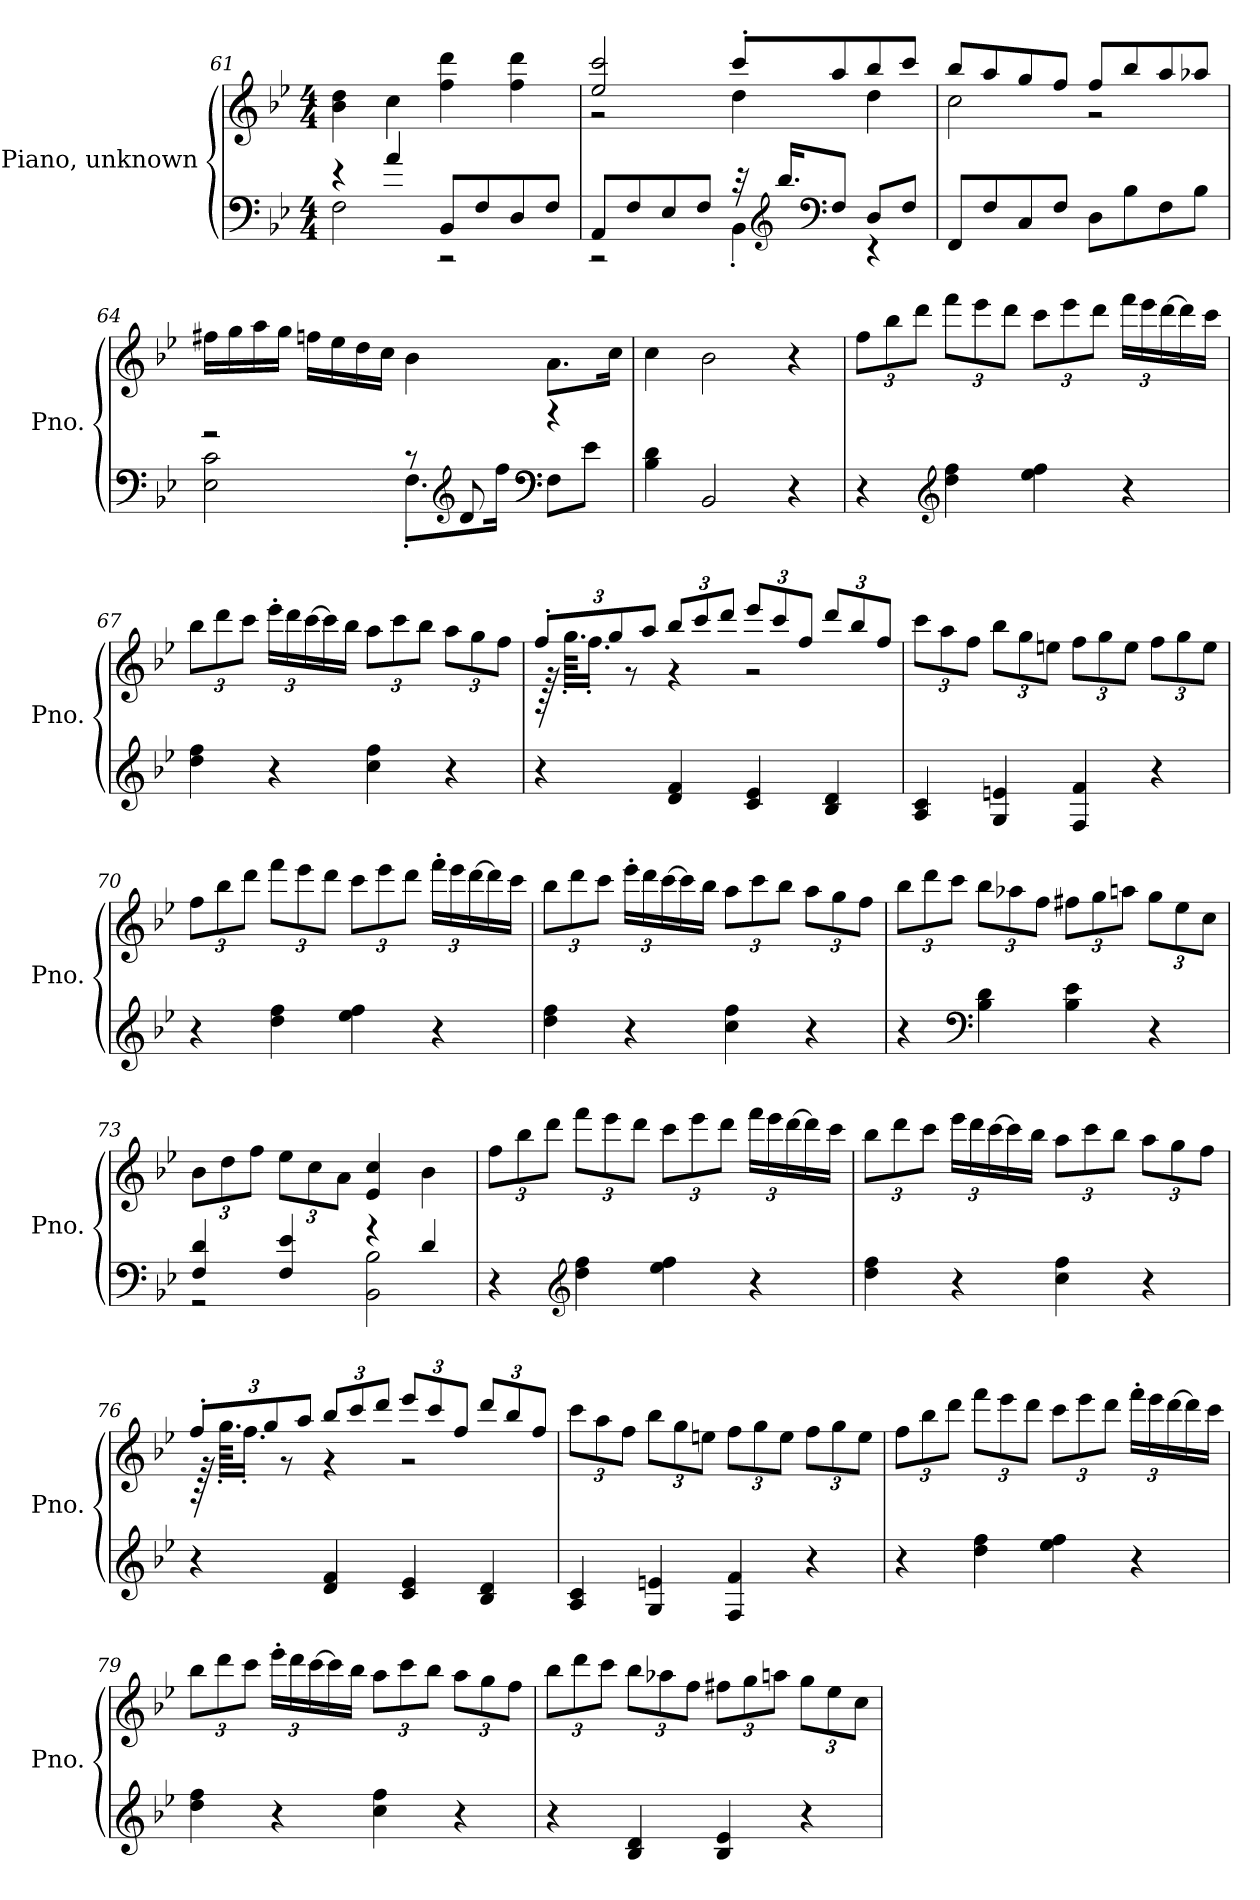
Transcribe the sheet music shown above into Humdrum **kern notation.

**kern	**kern
*part1	*part1
*staff2	*staff1
*I"Piano, unknown	*
*I'Pno.	*
*clefF4	*clefG2
*k[b-e-]	*k[b-e-]
*M4/4	*M4/4
=61	=61
*^	*
4r	2F\	4b-\ 4dd\
4a/	.	4cc\
8BB-/L	2r	4ff\ 4ddd\
8F/	.	.
8D/	.	4ff\ 4ddd\
8F/J	.	.
=62	=62	=62
*	*	*^
8AA/L	2r	2ee-/ 2ccc/	2r
8F/	.	.	.
8E-/	.	.	.
8F/J	.	.	.
32r	4BB-'\	8ccc'/L	4dd\
*clefG2	*	*	*
16.bb-/KL	.	.	.
*clefF4	*	*	*
8F/J	.	8aa/	.
8D/L	4r	8bb-/	4dd\
8F/J	.	8ccc/J	.
*v	*v	*	*
!!LO:LB:g=z	!!
=63	=63	=63
8FF/L	8bb-/L	2cc\
8F/	8aa/	.
8C/	8gg/	.
8F/J	8ff/J	.
8D\L	8ff/L	2r
8B-\	8bb-/	.
8F\	8aa/	.
8B-\J	8aa-X/J	.
*	*v	*v
=64	=64
*^	*
2r	2E-\ 2c\	16ff#X\LL
.	.	16gg\
.	.	16aa\
.	.	16gg\JJ
.	.	16ffn\LL
.	.	16ee-\
.	.	16dd\
.	.	16cc\JJ
8r	8.F'\L	4b-\
*clefG2	*	*
8d/	.	.
.	16ff\Jk	.
*clefF4	*	*
4r	8F\L	8.a\L
.	8e-\J	.
.	.	16cc\Jk
*v	*v	*
=65	=65
4B-\ 4d\	4cc\
2BB-/	2b-\
4r	4r
!!LO:PB:g=z
=66	=66
*	*Xbrackettup
4r	12ff\L
.	12bb-\
.	12ddd\J
*clefG2	*
4dd\ 4ff\	12fff\L
.	12eee-\
.	12ddd\J
4ee-\ 4ff\	12ccc\L
.	12eee-\
.	12ddd\J
4r	24fff\LL
.	24eee-\
.	[24ddd\
.	16ddd\]
.	16ccc\JJ
=67	=67
4dd\ 4ff\	12bb-\L
.	12ddd\
.	12ccc\J
4r	24eee-'\LL
.	24ddd\
.	[24ccc\
.	16ccc\]
.	16bb-\JJ
4cc\ 4ff\	12aa\L
.	12ccc\
.	12bb-\J
4r	12aa\L
.	12gg\
.	12ff\J
!!LO:LB:g=z
=68	=68
*	*^
4r	12ff'/L	128r
.	.	64.gg'\KKLL
.	.	16.ff'\JJ
.	12gg/	.
.	.	8r
.	12aa/J	.
4d/ 4f/	12bb-/L	4r
.	12ccc/	.
.	12ddd/J	.
4c/ 4e-/	12eee-/L	2r
.	12ccc/	.
.	12ff/J	.
4B-/ 4d/	12ddd/L	.
.	12bb-/	.
.	12ff/J	.
*	*v	*v
=69	=69
4A/ 4c/	12ccc\L
.	12aa\
.	12ff\J
4G/ 4en/	12bb-\L
.	12gg\
.	12een\J
4F/ 4f/	12ff\L
.	12gg\
.	12ee\J
4r	12ff\L
.	12gg\
.	12ee\J
!!LO:LB:g=z
=70	=70
4r	12ff\L
.	12bb-\
.	12ddd\J
4dd\ 4ff\	12fff\L
.	12eee-\
.	12ddd\J
4ee-\ 4ff\	12ccc\L
.	12eee-\
.	12ddd\J
4r	24fff'\LL
.	24eee-\
.	[24ddd\
.	16ddd\]
.	16ccc\JJ
=71	=71
4dd\ 4ff\	12bb-\L
.	12ddd\
.	12ccc\J
4r	24eee-'\LL
.	24ddd\
.	[24ccc\
.	16ccc\]
.	16bb-\JJ
4cc\ 4ff\	12aa\L
.	12ccc\
.	12bb-\J
4r	12aa\L
.	12gg\
.	12ff\J
!!LO:LB:g=z
=72	=72
4r	12bb-\L
.	12ddd\
.	12ccc\J
*clefF4	*
4B-\ 4d\	12bb-\L
.	12aa-X\
.	12ff\J
4B-\ 4e-\	12ff#X\L
.	12gg\
.	12aan\J
4r	12gg\L
.	12ee-\
.	12cc\J
=73	=73
*^	*
4F/ 4d/	2r	12b-\L
.	.	12dd\
.	.	12ff\J
4F/ 4e-/	.	12ee-\L
.	.	12cc\
.	.	12a\J
4r	2BB-\ 2B-\	4e-/ 4cc/
4d/	.	4b-\
*v	*v	*
=74	=74
4r	12ff\L
.	12bb-\
.	12ddd\J
*clefG2	*
4dd\ 4ff\	12fff\L
.	12eee-\
.	12ddd\J
4ee-\ 4ff\	12ccc\L
.	12eee-\
.	12ddd\J
4r	24fff\LL
.	24eee-\
.	[24ddd\
.	16ddd\]
.	16ccc\JJ
!!LO:LB:g=z
=75	=75
4dd\ 4ff\	12bb-\L
.	12ddd\
.	12ccc\J
4r	24eee-\LL
.	24ddd\
.	[24ccc\
.	16ccc\]
.	16bb-\JJ
4cc\ 4ff\	12aa\L
.	12ccc\
.	12bb-\J
4r	12aa\L
.	12gg\
.	12ff\J
=76	=76
*	*^
4r	12ff'/L	128r
.	.	64.gg'\KKLL
.	.	16.ff'\JJ
.	12gg/	.
.	.	8r
.	12aa/J	.
4d/ 4f/	12bb-/L	4r
.	12ccc/	.
.	12ddd/J	.
4c/ 4e-/	12eee-/L	2r
.	12ccc/	.
.	12ff/J	.
4B-/ 4d/	12ddd/L	.
.	12bb-/	.
.	12ff/J	.
*	*v	*v
!!LO:LB:g=z
=77	=77
4A/ 4c/	12ccc\L
.	12aa\
.	12ff\J
4G/ 4en/	12bb-\L
.	12gg\
.	12een\J
4F/ 4f/	12ff\L
.	12gg\
.	12ee\J
4r	12ff\L
.	12gg\
.	12ee\J
=78	=78
4r	12ff\L
.	12bb-\
.	12ddd\J
4dd\ 4ff\	12fff\L
.	12eee-\
.	12ddd\J
4ee-\ 4ff\	12ccc\L
.	12eee-\
.	12ddd\J
4r	24fff'\LL
.	24eee-\
.	[24ddd\
.	16ddd\]
.	16ccc\JJ
!!LO:PB:g=z
=79	=79
4dd\ 4ff\	12bb-\L
.	12ddd\
.	12ccc\J
4r	24eee-'\LL
.	24ddd\
.	[24ccc\
.	16ccc\]
.	16bb-\JJ
4cc\ 4ff\	12aa\L
.	12ccc\
.	12bb-\J
4r	12aa\L
.	12gg\
.	12ff\J
=80	=80
4r	12bb-\L
.	12ddd\
.	12ccc\J
4B-/ 4d/	12bb-\L
.	12aa-X\
.	12ff\J
4B-/ 4e-/	12ff#X\L
.	12gg\
.	12aan\J
4r	12gg\L
.	12ee-\
.	12cc\J
=	=
*-	*-
